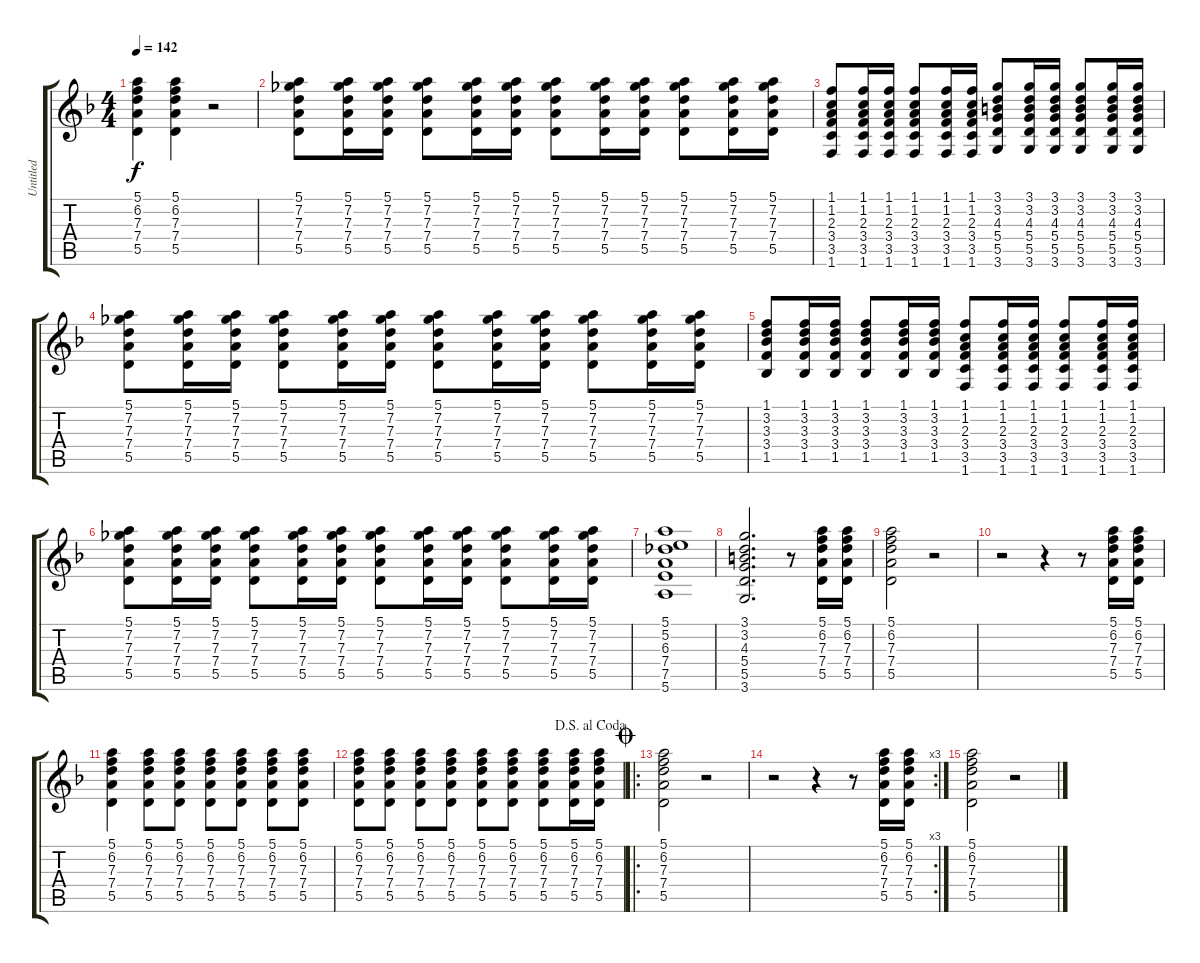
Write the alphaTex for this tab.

\track ("Untitled" "Untitled") {instrument electricguitarclean}
\staff {score tabs}
\tuning (E4 B3 G3 D3 A2 E2) {hide}
\ts (4 4)
\tempo 142
\clef g2
\ks f
(5.1 6.2 7.3 7.4 5.5).4{dy f} (5.1 6.2 7.3 7.4 5.5).4 r.2 |
(5.1 7.2 7.3 7.4 5.5).8 (5.1 7.2 7.3 7.4 5.5).16 (5.1 7.2 7.3 7.4 5.5).16 (5.1 7.2 7.3 7.4 5.5).8 (5.1 7.2 7.3 7.4 5.5).16 (5.1 7.2 7.3 7.4 5.5).16 (5.1 7.2 7.3 7.4 5.5).8 (5.1 7.2 7.3 7.4 5.5).16 (5.1 7.2 7.3 7.4 5.5).16 (5.1 7.2 7.3 7.4 5.5).8 (5.1 7.2 7.3 7.4 5.5).16 (5.1 7.2 7.3 7.4 5.5).16 |
(1.1 1.2 2.3 3.4 3.5 1.6).8 (1.1 1.2 2.3 3.4 3.5 1.6).16 (1.1 1.2 2.3 3.4 3.5 1.6).16 (1.1 1.2 2.3 3.4 3.5 1.6).8 (1.1 1.2 2.3 3.4 3.5 1.6).16 (1.1 1.2 2.3 3.4 3.5 1.6).16 (3.1 3.2 4.3 5.4 5.5 3.6).8 (3.1 3.2 4.3 5.4 5.5 3.6).16 (3.1 3.2 4.3 5.4 5.5 3.6).16 (3.1 3.2 4.3 5.4 5.5 3.6).8 (3.1 3.2 4.3 5.4 5.5 3.6).16 (3.1 3.2 4.3 5.4 5.5 3.6).16 |
(5.1 7.2 7.3 7.4 5.5).8 (5.1 7.2 7.3 7.4 5.5).16 (5.1 7.2 7.3 7.4 5.5).16 (5.1 7.2 7.3 7.4 5.5).8 (5.1 7.2 7.3 7.4 5.5).16 (5.1 7.2 7.3 7.4 5.5).16 (5.1 7.2 7.3 7.4 5.5).8 (5.1 7.2 7.3 7.4 5.5).16 (5.1 7.2 7.3 7.4 5.5).16 (5.1 7.2 7.3 7.4 5.5).8 (5.1 7.2 7.3 7.4 5.5).16 (5.1 7.2 7.3 7.4 5.5).16 |
(1.1 3.2 3.3 3.4 1.5).8 (1.1 3.2 3.3 3.4 1.5).16 (1.1 3.2 3.3 3.4 1.5).16 (1.1 3.2 3.3 3.4 1.5).8 (1.1 3.2 3.3 3.4 1.5).16 (1.1 3.2 3.3 3.4 1.5).16 (1.1 1.2 2.3 3.4 3.5 1.6).8 (1.1 1.2 2.3 3.4 3.5 1.6).16 (1.1 1.2 2.3 3.4 3.5 1.6).16 (1.1 1.2 2.3 3.4 3.5 1.6).8 (1.1 1.2 2.3 3.4 3.5 1.6).16 (1.1 1.2 2.3 3.4 3.5 1.6).16 |
(5.1 7.2 7.3 7.4 5.5).8 (5.1 7.2 7.3 7.4 5.5).16 (5.1 7.2 7.3 7.4 5.5).16 (5.1 7.2 7.3 7.4 5.5).8 (5.1 7.2 7.3 7.4 5.5).16 (5.1 7.2 7.3 7.4 5.5).16 (5.1 7.2 7.3 7.4 5.5).8 (5.1 7.2 7.3 7.4 5.5).16 (5.1 7.2 7.3 7.4 5.5).16 (5.1 7.2 7.3 7.4 5.5).8 (5.1 7.2 7.3 7.4 5.5).16 (5.1 7.2 7.3 7.4 5.5).16 |
(5.1 5.2 6.3 7.4 7.5 5.6).1 |
(3.1 3.2 4.3 5.4 5.5 3.6).2{d} r.8 (5.1 6.2 7.3 7.4 5.5).16 (5.1 6.2 7.3 7.4 5.5).16 |
(5.1 6.2 7.3 7.4 5.5).2 r.2 |
r.2 r.4 r.8 (5.1 6.2 7.3 7.4 5.5).16 (5.1 6.2 7.3 7.4 5.5).16 |
(5.1 6.2 7.3 7.4 5.5).4 (5.1 6.2 7.3 7.4 5.5).8 (5.1 6.2 7.3 7.4 5.5).8 (5.1 6.2 7.3 7.4 5.5).8 (5.1 6.2 7.3 7.4 5.5).8 (5.1 6.2 7.3 7.4 5.5).8 (5.1 6.2 7.3 7.4 5.5).8 |
\jump dalsegnoalcoda
(5.1 6.2 7.3 7.4 5.5).8 (5.1 6.2 7.3 7.4 5.5).8 (5.1 6.2 7.3 7.4 5.5).8 (5.1 6.2 7.3 7.4 5.5).8 (5.1 6.2 7.3 7.4 5.5).8 (5.1 6.2 7.3 7.4 5.5).8 (5.1 6.2 7.3 7.4 5.5).8 (5.1 6.2 7.3 7.4 5.5).16 (5.1 6.2 7.3 7.4 5.5).16 |
\ro
\jump coda
(5.1 6.2 7.3 7.4 5.5).2 r.2 |
\rc 3
r.2 r.4 r.8 (5.1 6.2 7.3 7.4 5.5).16 (5.1 6.2 7.3 7.4 5.5).16 |
(5.1 6.2 7.3 7.4 5.5).2 r.2
